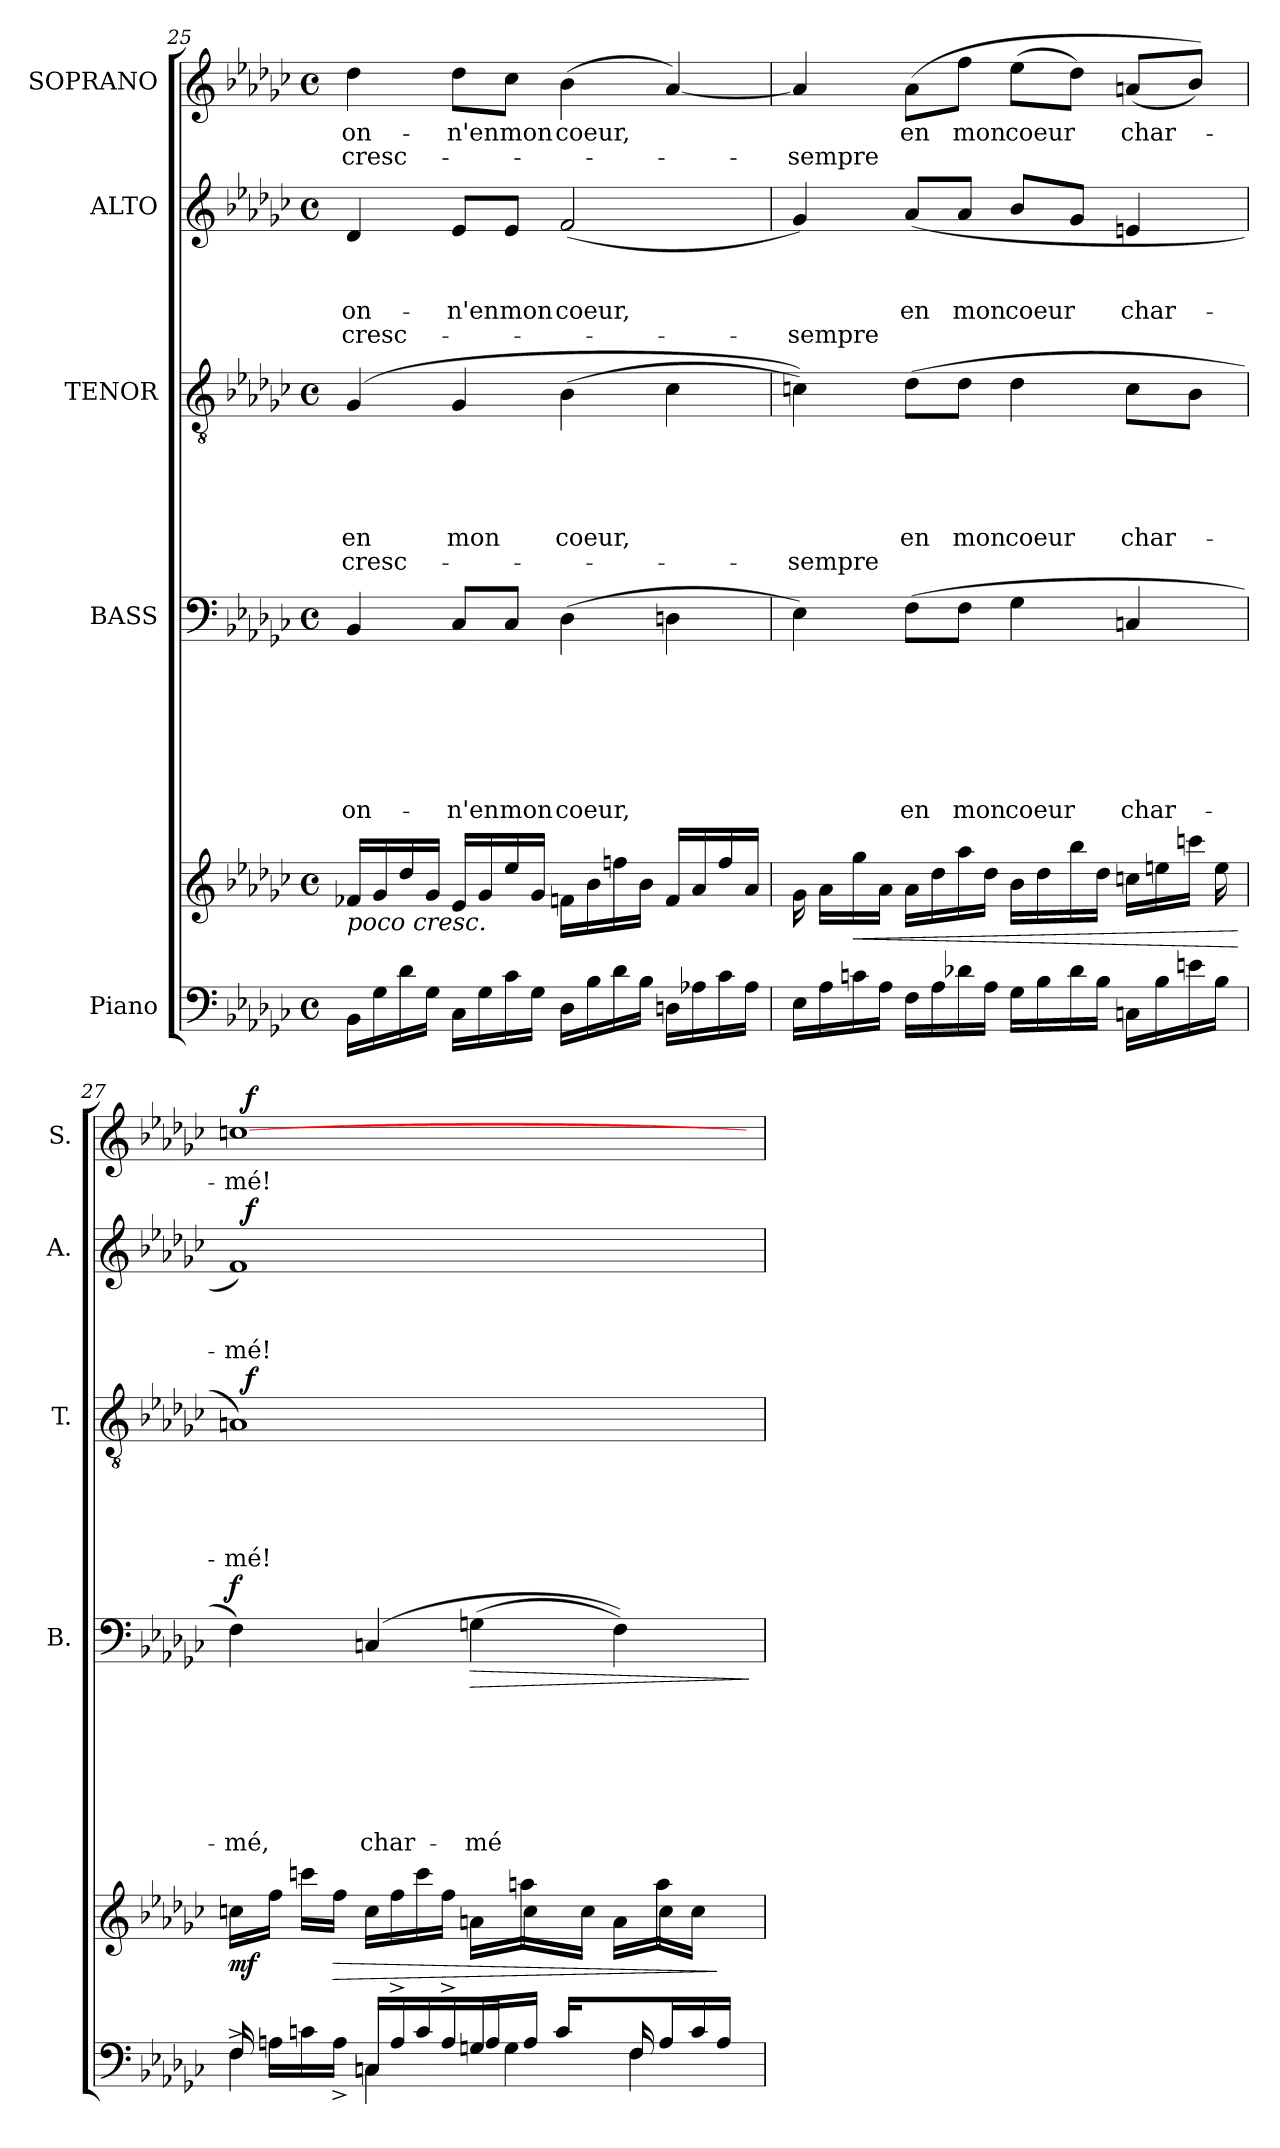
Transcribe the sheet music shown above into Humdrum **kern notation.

**kern	**kern	**dynam	**kern	**text	**text	**text	**text	**text	**text	**text	**dynam	**kern	**text	**text	**text	**text	**text	**text	**dynam	**kern	**text	**text	**text	**text	**dynam	**kern	**text	**text	**dynam
*part5	*part5	*part5	*part4	*part4	*part4	*part4	*part4	*part4	*part4	*part4	*part4	*part3	*part3	*part3	*part3	*part3	*part3	*part3	*part3	*part2	*part2	*part2	*part2	*part2	*part2	*part1	*part1	*part1	*part1
*staff6	*staff5	*staff5/6	*staff4	*staff4	*staff4	*staff4	*staff4	*staff4	*staff4	*staff4	*staff4	*staff3	*staff3	*staff3	*staff3	*staff3	*staff3	*staff3	*staff3	*staff2	*staff2	*staff2	*staff2	*staff2	*staff2	*staff1	*staff1	*staff1	*staff1
*I"Piano	*	*	*I"BASS	*	*	*	*	*	*	*	*	*I"TENOR	*	*	*	*	*	*	*	*I"ALTO	*	*	*	*	*	*I"SOPRANO	*	*	*
*	*	*	*I'B.	*	*	*	*	*	*	*	*	*I'T.	*	*	*	*	*	*	*	*I'A.	*	*	*	*	*	*I'S.	*	*	*
*clefF4	*clefG2	*	*clefF4	*	*	*	*	*	*	*	*	*clefGv2	*	*	*	*	*	*	*	*clefG2	*	*	*	*	*	*clefG2	*	*	*
*k[b-e-a-d-g-c-]	*k[b-e-a-d-g-c-]	*	*k[b-e-a-d-g-c-]	*	*	*	*	*	*	*	*	*k[b-e-a-d-g-c-]	*	*	*	*	*	*	*	*k[b-e-a-d-g-c-]	*	*	*	*	*	*k[b-e-a-d-g-c-]	*	*	*
*G-:	*G-:	*	*G-:	*	*	*	*	*	*	*	*	*G-:	*	*	*	*	*	*	*	*G-:	*	*	*	*	*	*G-:	*	*	*
*M4/4	*M4/4	*	*M4/4	*	*	*	*	*	*	*	*	*M4/4	*	*	*	*	*	*	*	*M4/4	*	*	*	*	*	*M4/4	*	*	*
*met(c)	*met(c)	*	*met(c)	*	*	*	*	*	*	*	*	*met(c)	*	*	*	*	*	*	*	*met(c)	*	*	*	*	*	*met(c)	*	*	*
=25	=25	=25	=25	=25	=25	=25	=25	=25	=25	=25	=25	=25	=25	=25	=25	=25	=25	=25	=25	=25	=25	=25	=25	=25	=25	=25	=25	=25	=25
!	!LO:TX:b:i:t=poco cresc.	!	!	!	!	!	!	!	!	!	!	!	!	!	!	!	!	!	!	!	!	!	!	!	!	!	!	!	!
!	!	!	!	!	!	!	!	!	!	!LO:LY:b	!	!	!	!	!	!	!LO:LY:b	!LO:LY:b	!	!	!	!	!LO:LY:b	!LO:LY:b	!	!	!LO:LY:b	!LO:LY:b	!
16BB-\LL	16f-X/LL	.	4BB-/	.	.	.	.	.	.	-on-	.	(4G-/	.	.	.	.	en	cresc-	.	4d-/	.	.	-on-	-cresc-	.	4dd-\	-on-	cresc-	.
16G-\	16g-/	.	.	.	.	.	.	.	.	.	.	.	.	.	.	.	.	.	.	.	.	.	.	.	.	.	.	.	.
16d-\	16dd-/	.	.	.	.	.	.	.	.	.	.	.	.	.	.	.	.	.	.	.	.	.	.	.	.	.	.	.	.
16G-\JJ	16g-/JJ	.	.	.	.	.	.	.	.	.	.	.	.	.	.	.	.	.	.	.	.	.	.	.	.	.	.	.	.
!	!	!	!	!	!	!	!	!	!	!LO:LY:b	!	!	!	!	!	!	!LO:LY:b	!	!	!	!	!	!LO:LY:b	!	!	!	!LO:LY:b	!	!
16C-\LL	16e-/LL	.	8C-/L	.	.	.	.	.	.	-n'en	.	4G-/	.	.	.	.	mon	.	.	8e-/L	.	.	-n'en	.	.	8dd-\L	-n'en	.	.
16G-\	16g-/	.	.	.	.	.	.	.	.	.	.	.	.	.	.	.	.	.	.	.	.	.	.	.	.	.	.	.	.
!	!	!	!	!	!	!	!	!	!	!LO:LY:b	!	!	!	!	!	!	!	!	!	!	!	!	!LO:LY:b	!	!	!	!LO:LY:b	!	!
16c-\	16ee-/	.	8C-/J	.	.	.	.	.	.	mon	.	.	.	.	.	.	.	.	.	8e-/J	.	.	mon	.	.	8cc-\J	mon	.	.
16G-\JJ	16g-/JJ	.	.	.	.	.	.	.	.	.	.	.	.	.	.	.	.	.	.	.	.	.	.	.	.	.	.	.	.
!	!	!	!	!	!	!	!	!	!	!LO:LY:b	!	!	!	!	!	!	!LO:LY:b	!	!	!	!	!	!LO:LY:b	!	!	!	!LO:LY:b	!	!
16D-\LL	16fn\LL	.	(>4D-\	.	.	.	.	.	.	coeur,	.	(>4B-\	.	.	.	.	coeur,	.	.	(<2f/	.	.	coeur,	.	.	(>4b-\	coeur,	.	.
16B-\	16b-\	.	.	.	.	.	.	.	.	.	.	.	.	.	.	.	.	.	.	.	.	.	.	.	.	.	.	.	.
16d-\	16ffn\	.	.	.	.	.	.	.	.	.	.	.	.	.	.	.	.	.	.	.	.	.	.	.	.	.	.	.	.
16B-\JJ	16b-\JJ	.	.	.	.	.	.	.	.	.	.	.	.	.	.	.	.	.	.	.	.	.	.	.	.	.	.	.	.
16Dn\LL	16f/LL	.	4Dn\	.	.	.	.	.	.	.	.	4c-\	.	.	.	.	.	.	.	.	.	.	.	.	.	[<4a-/)	.	.	.
16A-X\	16a-/	.	.	.	.	.	.	.	.	.	.	.	.	.	.	.	.	.	.	.	.	.	.	.	.	.	.	.	.
16c-\	16ff/	.	.	.	.	.	.	.	.	.	.	.	.	.	.	.	.	.	.	.	.	.	.	.	.	.	.	.	.
16A-\JJ	16a-/JJ	.	.	.	.	.	.	.	.	.	.	.	.	.	.	.	.	.	.	.	.	.	.	.	.	.	.	.	.
=26	=26	=26	=26	=26	=26	=26	=26	=26	=26	=26	=26	=26	=26	=26	=26	=26	=26	=26	=26	=26	=26	=26	=26	=26	=26	=26	=26	=26	=26
*	*^	*	*	*	*	*	*	*	*	*	*	*	*	*	*	*	*	*	*	*	*	*	*	*	*	*	*	*	*
*	*	*^	*	*	*	*	*	*	*	*	*	*	*	*	*	*	*	*	*	*	*	*	*	*	*	*	*	*	*	*
!	!	!	!	!	!	!	!	!	!	!	!	!	!	!	!	!	!	!	!	!LO:LY:b	!	!	!	!	!	!LO:LY:b	!	!	!	!LO:LY:b	!
16E-\LL	16g-\	16ryy	2...ryy	.	4E-\)	.	.	.	.	.	.	.	.	4cn\))	.	.	.	.	.	-sempre	.	4g-/)	.	.	.	-sempre	.	4a-/]	.	-sempre	.
16A-\	32ryy	16a-\LL	.	.	.	.	.	.	.	.	.	.	.	.	.	.	.	.	.	.	.	.	.	.	.	.	.	.	.	.	.
.	2ryy	.	.	.	.	.	.	.	.	.	.	.	.	.	.	.	.	.	.	.	.	.	.	.	.	.	.	.	.	.	.
!	!	!	!	!LO:HP:b	!	!	!	!	!	!	!	!	!	!	!	!	!	!	!	!	!	!	!	!	!	!	!	!	!	!	!
16cn\	.	16gg-\	.	<	.	.	.	.	.	.	.	.	.	.	.	.	.	.	.	.	.	.	.	.	.	.	.	.	.	.	.
16A-\JJ	.	16a-\JJ	.	.	.	.	.	.	.	.	.	.	.	.	.	.	.	.	.	.	.	.	.	.	.	.	.	.	.	.	.
!	!	!	!	!	!	!	!	!	!	!	!	!LO:LY:b	!	!	!	!	!	!	!LO:LY:b	!	!	!	!	!	!LO:LY:b	!	!	!	!LO:LY:b	!	!
16F\LL	.	16a-\LL	.	.	(>8F\L	.	.	.	.	.	.	en	.	(>8d-\L	.	.	.	.	en	.	.	(<8a-/L	.	.	en	.	.	(>8a-\L	en	.	.
16A-\	.	16dd-\	.	.	.	.	.	.	.	.	.	.	.	.	.	.	.	.	.	.	.	.	.	.	.	.	.	.	.	.	.
!	!	!	!	!	!	!	!	!	!	!	!	!LO:LY:b	!	!	!	!	!	!	!LO:LY:b	!	!	!	!	!	!LO:LY:b	!	!	!	!LO:LY:b	!	!
16d-X\	.	16aa-\	.	.	8F\J	.	.	.	.	.	.	mon	.	8d-\J	.	.	.	.	mon	.	.	8a-/J	.	.	mon	.	.	8ff\J	mon	.	.
16A-\JJ	.	16dd-\JJ	.	.	.	.	.	.	.	.	.	.	.	.	.	.	.	.	.	.	.	.	.	.	.	.	.	.	.	.	.
!	!	!	!	!	!	!	!	!	!	!	!	!LO:LY:b	!	!	!	!	!	!	!LO:LY:b	!	!	!	!	!	!LO:LY:b	!	!	!	!LO:LY:b	!	!
16G-\LL	.	16b-\LL	.	.	4G-\	.	.	.	.	.	.	coeur	.	4d-\	.	.	.	.	coeur	.	.	8b-/L	.	.	coeur	.	.	(>8ee-\L	coeur	.	.
16B-\	.	16dd-\	.	.	.	.	.	.	.	.	.	.	.	.	.	.	.	.	.	.	.	.	.	.	.	.	.	.	.	.	.
.	4ryy	.	.	.	.	.	.	.	.	.	.	.	.	.	.	.	.	.	.	.	.	.	.	.	.	.	.	.	.	.	.
16d-\	.	16bb-\	.	.	.	.	.	.	.	.	.	.	.	.	.	.	.	.	.	.	.	8g-/J	.	.	.	.	.	8dd-\J)	.	.	.
16B-\JJ	.	16dd-\JJ	.	.	.	.	.	.	.	.	.	.	.	.	.	.	.	.	.	.	.	.	.	.	.	.	.	.	.	.	.
!	!	!	!	!	!	!	!	!	!	!	!	!LO:LY:b	!	!	!	!	!	!	!LO:LY:b	!	!	!	!	!	!LO:LY:b	!	!	!	!LO:LY:b	!	!
16Cn\LL	.	16ccn\LL	.	.	4Cn/	.	.	.	.	.	.	char-	.	8c\L	.	.	.	.	char-	.	.	4en/	.	.	char-	.	.	(<8an/L	char-	.	.
16B-\	.	16een\	.	.	.	.	.	.	.	.	.	.	.	.	.	.	.	.	.	.	.	.	.	.	.	.	.	.	.	.	.
.	8ryy	.	.	.	.	.	.	.	.	.	.	.	.	.	.	.	.	.	.	.	.	.	.	.	.	.	.	.	.	.	.
16en\	.	16cccn\JJ	.	.	.	.	.	.	.	.	.	.	.	8B-\J	.	.	.	.	.	.	.	.	.	.	.	.	.	8b-</J))	.	.	.
16B-\JJ	.	32ryy	16ee\	.	.	.	.	.	.	.	.	.	.	.	.	.	.	.	.	.	.	.	.	.	.	.	.	.	.	.	.
.	32ryy	32ryy	.	.	.	.	.	.	.	.	.	.	.	.	.	.	.	.	.	.	.	.	.	.	.	.	.	.	.	.	.
*	*v	*v	*v	*	*	*	*	*	*	*	*	*	*	*	*	*	*	*	*	*	*	*	*	*	*	*	*	*	*	*	*
.	.	[	.	.	.	.	.	.	.	.	.	.	.	.	.	.	.	.	.	.	.	.	.	.	.	.	.	.	.
!!LO:LB:g=z
=27	=27	=27	=27	=27	=27	=27	=27	=27	=27	=27	=27	=27	=27	=27	=27	=27	=27	=27	=27	=27	=27	=27	=27	=27	=27	=27	=27	=27	=27
*^	*^	*	*	*	*	*	*	*	*	*	*	*	*	*	*	*	*	*	*	*	*	*	*	*	*	*	*	*	*
*	*^	*	*^	*	*	*	*	*	*	*	*	*	*	*	*	*	*	*	*	*	*	*	*	*	*	*	*	*	*	*	*
*	*	*^	*	*	*^	*	*	*	*	*	*	*	*	*	*	*	*	*	*	*	*	*	*	*	*	*	*	*	*	*	*	*	*
!	!	!	!	!	!	!	!	!LO:DY:b	!	!	!	!	!	!	!	!LO:LY:b	!LO:DY:a	!	!	!	!	!	!LO:LY:b	!	!	!	!	!	!LO:LY:b	!	!	!	!LO:LY:b	!	!
*	*	*	*	*	*	*	*	*	*	*	*	*	*	*	*	*	*	*^	*	*	*	*	*	*	*	*^	*	*	*	*	*	*^	*	*	*
16F/	16ryy	4F^>\	32ryy	16ccn\LL	8ryy	2ryy	2ryy	mf	4F\)	.	.	.	.	.	.	-mé,	f	1An)	32ryy	.	.	.	.	-mé!	.	.	1f)	32ryy	.	.	-mé!	.	.	[>1ccn	32ryy	-mé!	.	.
!	!	!	!	!	!	!	!	!	!	!	!	!	!	!	!	!	!	!	!	!	!	!	!	!	!	!LO:DY:a	!	!	!	!	!	!	!LO:DY:a	!	!	!	!	!LO:DY:a
.	.	.	2ryy	.	.	.	.	.	.	.	.	.	.	.	.	.	.	.	1ryy	.	.	.	.	.	.	f	.	1ryy	.	.	.	.	f	.	1ryy	.	.	f
32ryy	16An\LL	.	.	16ff\JJ	.	.	.	.	.	.	.	.	.	.	.	.	.	.	.	.	.	.	.	.	.	.	.	.	.	.	.	.	.	.	.	.	.	.
2...ryy	.	.	.	.	.	.	.	.	.	.	.	.	.	.	.	.	.	.	.	.	.	.	.	.	.	.	.	.	.	.	.	.	.	.	.	.	.	.
.	16cn\	.	.	32ryy	16cccn\LL	.	.	.	.	.	.	.	.	.	.	.	.	.	.	.	.	.	.	.	.	.	.	.	.	.	.	.	.	.	.	.	.	.
.	.	.	.	16ryy	.	.	.	.	.	.	.	.	.	.	.	.	.	.	.	.	.	.	.	.	.	.	.	.	.	.	.	.	.	.	.	.	.	.
!	!	!	!	!	!	!	!	!LO:HP:b	!	!	!	!	!	!	!	!	!	!	!	!	!	!	!	!	!	!	!	!	!	!	!	!	!	!	!	!	!	!
.	16A^<\JJ	.	.	.	16ff\JJ	.	.	>	.	.	.	.	.	.	.	.	.	.	.	.	.	.	.	.	.	.	.	.	.	.	.	.	.	.	.	.	.	.
.	.	.	.	2ryy	.	.	.	.	.	.	.	.	.	.	.	.	.	.	.	.	.	.	.	.	.	.	.	.	.	.	.	.	.	.	.	.	.	.
!	!	!	!	!	!	!	!	!	!	!	!	!	!	!	!	!LO:LY:b	!	!	!	!	!	!	!	!	!	!	!	!	!	!	!	!	!	!	!	!	!	!
.	4C\	16Cn/LL	.	.	16cc\LL	.	.	.	(4Cn/	.	.	.	.	.	.	char-	.	.	.	.	.	.	.	.	.	.	.	.	.	.	.	.	.	.	.	.	.	.
.	.	16A^</	.	.	16ff\	.	.	.	.	.	.	.	.	.	.	.	.	.	.	.	.	.	.	.	.	.	.	.	.	.	.	.	.	.	.	.	.	.
.	.	16c/	.	.	16ccc\	.	.	.	.	.	.	.	.	.	.	.	.	.	.	.	.	.	.	.	.	.	.	.	.	.	.	.	.	.	.	.	.	.
.	.	16A^</	.	.	16ff\JJ	.	.	.	.	.	.	.	.	.	.	.	.	.	.	.	.	.	.	.	.	.	.	.	.	.	.	.	.	.	.	.	.	.
!	!	!	!	!	!	!	!	!	!	!	!	!	!	!	!	!LO:LY:b	!LO:HP:b	!	!	!	!	!	!	!	!	!	!	!	!	!	!	!	!	!	!	!	!	!
.	16Gn/LL	16A/JJ	.	.	16an\LL	16ryy	4ryy	.	(>4Gn\	.	.	.	.	.	.	-mé	>	.	.	.	.	.	.	.	.	.	.	.	.	.	.	.	.	.	.	.	.	.
.	.	.	4G\	.	.	.	.	.	.	.	.	.	.	.	.	.	.	.	.	.	.	.	.	.	.	.	.	.	.	.	.	.	.	.	.	.	.	.
.	16A/JJ	32ryy	.	.	16cc\JJ	16aan\LL	.	.	.	.	.	.	.	.	.	.	.	.	.	.	.	.	.	.	.	.	.	.	.	.	.	.	.	.	.	.	.	.
.	.	8.ryy	.	.	.	.	.	.	.	.	.	.	.	.	.	.	.	.	.	.	.	.	.	.	.	.	.	.	.	.	.	.	.	.	.	.	.	.
.	16c/LL	.	.	.	16ryy	16ryy	.	.	.	.	.	.	.	.	.	.	.	.	.	.	.	.	.	.	.	.	.	.	.	.	.	.	.	.	.	.	.	.
.	8ryy	.	.	.	4ryy	16cc\JJ	.	.	.	.	.	.	.	.	.	.	.	.	.	.	.	.	.	.	.	.	.	.	.	.	.	.	.	.	.	.	.	.
.	.	.	.	4ryy	.	.	.	.	.	.	.	.	.	.	.	.	.	.	.	.	.	.	.	.	.	.	.	.	.	.	.	.	.	.	.	.	.	.
.	.	.	.	.	.	16a\LL	16ryy	.	4F\))	.	.	.	.	.	.	.	.	.	.	.	.	.	.	.	.	.	.	.	.	.	.	.	.	.	.	.	.	.
.	.	4F\	16F/	.	.	.	.	.	.	.	.	.	.	.	.	.	.	.	.	.	.	.	.	.	.	.	.	.	.	.	.	.	.	.	.	.	.	.
.	16A/	.	.	.	.	16cc\JJ	16aa\LL	.	.	.	.	.	.	.	.	.	.	.	.	.	.	.	.	.	.	.	.	.	.	.	.	.	.	.	.	.	.	.
.	.	.	32ryy	.	.	.	.	.	.	.	.	.	.	.	.	.	.	.	.	.	.	.	.	.	.	.	.	.	.	.	.	.	.	.	.	.	.	.
.	16c/	.	8ryy	.	.	16ryy	16cc\JJ	.	.	.	.	.	.	.	.	.	.	.	.	.	.	.	.	.	.	.	.	.	.	.	.	.	.	.	.	.	.	.
.	16A/JJ	.	.	.	16.ryy	16.ryy	32ryy	]	.	.	.	.	.	.	.	.	.	.	.	.	.	.	.	.	.	.	.	.	.	.	.	.	.	.	.	.	.	.
.	.	.	.	16ryy	.	.	16ryy	.	.	.	.	.	.	.	.	.	.	.	.	.	.	.	.	.	.	.	.	.	.	.	.	.	.	.	.	.	.	.
.	32ryy	.	32ryy	.	.	.	.	.	32ryy	.	.	.	.	.	.	.	]	32ryy	.	.	.	.	.	.	.	.	32ryy	.	.	.	.	.	.	32ryy	.	.	.	.
*v	*v	*v	*v	*	*	*	*	*	*	*	*	*	*	*	*	*	*	*v	*v	*	*	*	*	*	*	*	*v	*v	*	*	*	*	*	*v	*v	*	*	*
*	*v	*v	*v	*v	*	*	*	*	*	*	*	*	*	*	*	*	*	*	*	*	*	*	*	*	*	*	*	*	*	*	*	*
=	=	=	=	=	=	=	=	=	=	=	=	=	=	=	=	=	=	=	=	=	=	=	=	=	=	=	=	=	=
*-	*-	*-	*-	*-	*-	*-	*-	*-	*-	*-	*-	*-	*-	*-	*-	*-	*-	*-	*-	*-	*-	*-	*-	*-	*-	*-	*-	*-	*-
